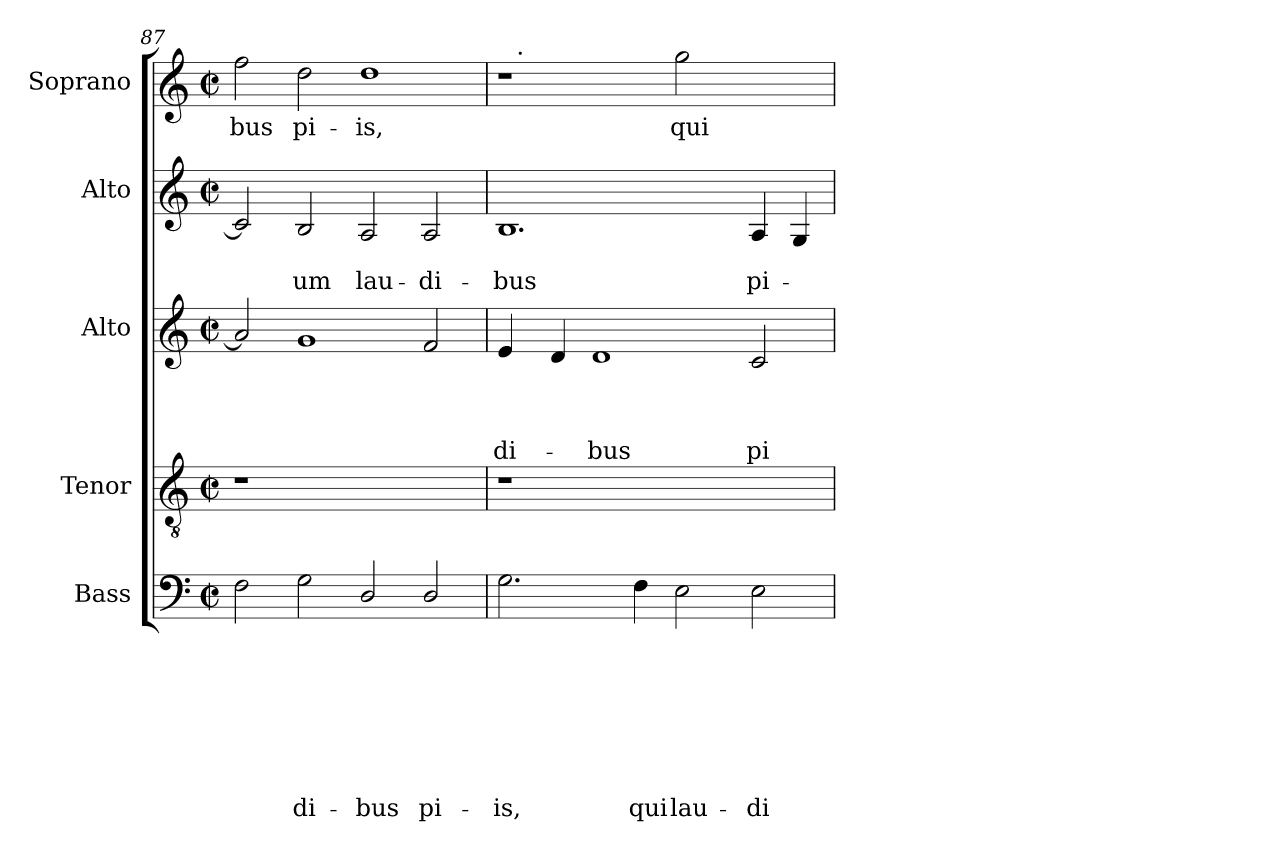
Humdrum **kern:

**kern	**text	**text	**text	**text	**text	**text	**text	**text	**kern	**kern	**text	**text	**text	**text	**kern	**text	**text	**kern	**text
*part5	*part5	*part5	*part5	*part5	*part5	*part5	*part5	*part5	*part4	*part3	*part3	*part3	*part3	*part3	*part2	*part2	*part2	*part1	*part1
*staff5	*staff5	*staff5	*staff5	*staff5	*staff5	*staff5	*staff5	*staff5	*staff4	*staff3	*staff3	*staff3	*staff3	*staff3	*staff2	*staff2	*staff2	*staff1	*staff1
*I"Bass	*	*	*	*	*	*	*	*	*I"Tenor	*I"Alto	*	*	*	*	*I"Alto	*	*	*I"Soprano	*
*I'B.	*	*	*	*	*	*	*	*	*I'T.	*I'A.	*	*	*	*	*I'A.	*	*	*I'S.	*
*clefF4	*	*	*	*	*	*	*	*	*clefGv2	*clefG2	*	*	*	*	*clefG2	*	*	*clefG2	*
*k[]	*	*	*	*	*	*	*	*	*k[]	*k[]	*	*	*	*	*k[]	*	*	*k[]	*
*C:	*	*	*	*	*	*	*	*	*C:	*C:	*	*	*	*	*C:	*	*	*C:	*
*M2/2	*	*	*	*	*	*	*	*	*M2/2	*M2/2	*	*	*	*	*M2/2	*	*	*M2/2	*
*met(c|)	*	*	*	*	*	*	*	*	*met(c|)	*met(c|)	*	*	*	*	*met(c|)	*	*	*met(c|)	*
=87	=87	=87	=87	=87	=87	=87	=87	=87	=87	=87	=87	=87	=87	=87	=87	=87	=87	=87	=87
!	!	!	!	!	!	!	!	!	!	!	!	!	!	!	!	!	!	!	!LO:LY:b:rj
2F\	.	.	.	.	.	.	.	.	1r	2a/]	.	.	.	.	2c/]	.	.	2ff\	-bus
!	!	!	!	!	!	!	!	!LO:LY:b	!	!	!	!	!	!	!	!	!LO:LY:b	!	!LO:LY:b:rj
2G\	.	.	.	.	.	.	.	-di-	.	1g	.	.	.	.	2B/	.	-um	2dd\	pi-
!	!	!	!	!	!	!	!	!LO:LY:b	!	!	!	!	!	!	!	!	!LO:LY:b	!	!LO:LY:b:rj
2D/	.	.	.	.	.	.	.	-bus	1ryy	.	.	.	.	.	2A/	.	lau-	1dd	-is,
!	!	!	!	!	!	!	!	!LO:LY:b	!	!	!	!	!	!	!	!	!LO:LY:b	!	!
2D/	.	.	.	.	.	.	.	pi-	.	2f/	.	.	.	.	2A/	.	-di-	.	.
=88	=88	=88	=88	=88	=88	=88	=88	=88	=88	=88	=88	=88	=88	=88	=88	=88	=88	=88	=88
!	!	!	!	!	!	!	!	!LO:LY:b	!	!	!	!	!	!LO:LY:b:rj	!	!	!LO:LY:b	!	!
*	*	*	*	*	*	*	*	*	*	*	*	*	*	*	*	*	*	*^	*
2.G\	.	.	.	.	.	.	.	-is,	1r	4e/	.	.	.	-di-	1.B	.	-bus	1r	16ryy	.
!	!	!	!	!	!	!	!	!	!	!	!	!	!	!	!	!	!	!	!LO:TX:a:t=.	!
.	.	.	.	.	.	.	.	.	.	.	.	.	.	.	.	.	.	.	1ryy	.
.	.	.	.	.	.	.	.	.	.	4d/	.	.	.	.	.	.	.	.	.	.
!	!	!	!	!	!	!	!	!	!	!	!	!	!	!LO:LY:b:rj	!	!	!	!	!	!
.	.	.	.	.	.	.	.	.	.	1d	.	.	.	-bus	.	.	.	.	.	.
!	!	!	!	!	!	!	!	!LO:LY:b	!	!	!	!	!	!	!	!	!	!	!	!
4F\	.	.	.	.	.	.	.	qui	.	.	.	.	.	.	.	.	.	.	.	.
!	!	!	!	!	!	!	!	!LO:LY:b	!	!	!	!	!	!	!	!	!	!	!	!LO:LY:b:rj
2E\	.	.	.	.	.	.	.	lau-	1ryy	.	.	.	.	.	.	.	.	2gg\	.	qui
.	.	.	.	.	.	.	.	.	.	.	.	.	.	.	.	.	.	.	2...ryy	.
!	!	!	!	!	!	!	!	!LO:LY:b	!	!	!	!	!	!LO:LY:b:rj	!	!	!LO:LY:b	!	!	!
2E\	.	.	.	.	.	.	.	-di-	.	2c/	.	.	.	pi-	4A/	.	pi-	2ryy	.	.
.	.	.	.	.	.	.	.	.	.	.	.	.	.	.	4G/	.	.	.	.	.
*	*	*	*	*	*	*	*	*	*	*	*	*	*	*	*	*	*	*v	*v	*
=	=	=	=	=	=	=	=	=	=	=	=	=	=	=	=	=	=	=	=
*-	*-	*-	*-	*-	*-	*-	*-	*-	*-	*-	*-	*-	*-	*-	*-	*-	*-	*-	*-
